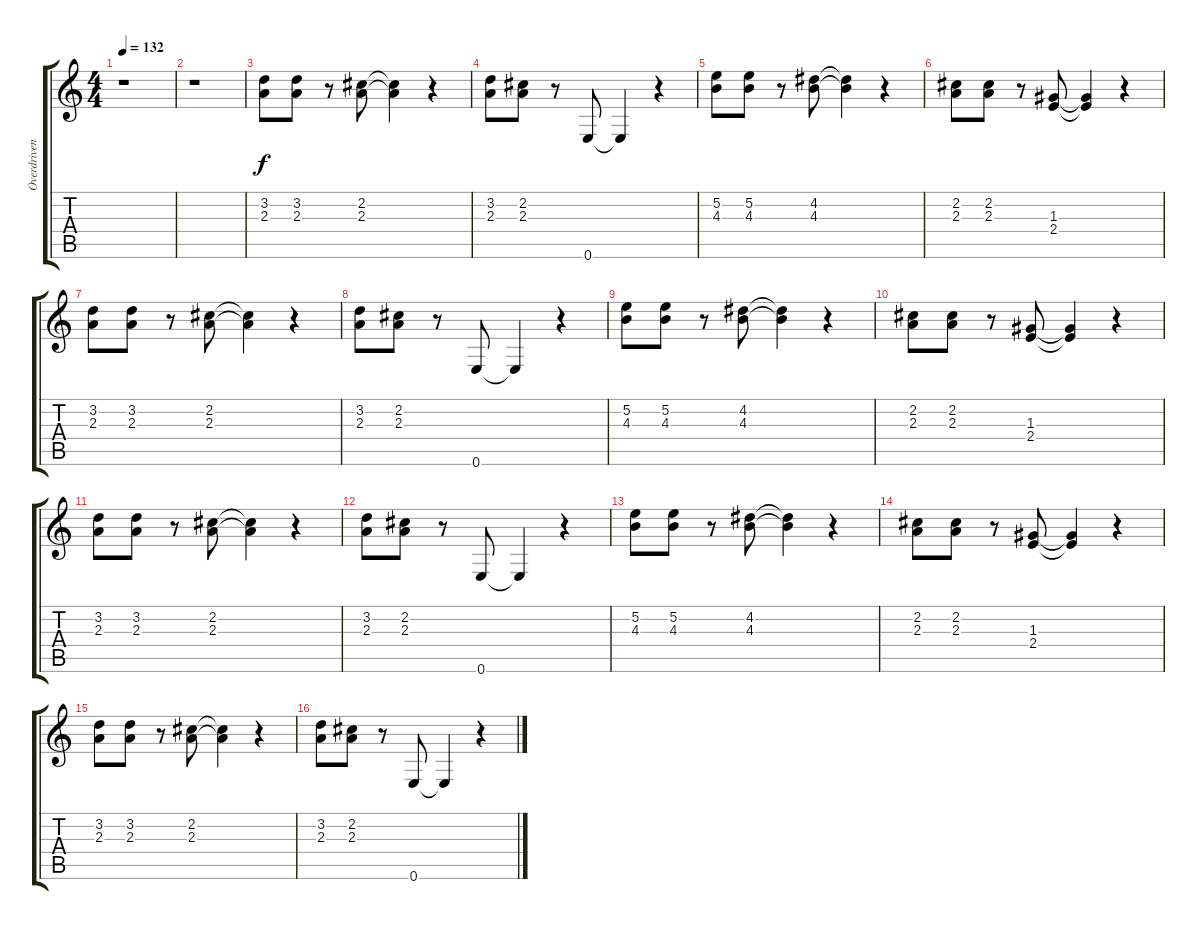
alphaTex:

\track ("Overdriven Guitar" "Overdriven") {instrument overdrivenguitar}
\staff {score tabs}
\tuning (E4 B3 G3 D3 A2 E2) {hide}
\ts (4 4)
\tempo 132
\clef g2
\ks c
r.1{dy f instrument overdrivenguitar} |
r.1 |
(3.2 2.3).8 (3.2 2.3).8 r.8 (2.2 2.3).8 (2.2{t} 2.3{t}).4 r.4 |
(3.2 2.3).8 (2.2 2.3).8 r.8 0.6.8 0.6{t}.4 r.4 |
(5.2 4.3).8 (5.2 4.3).8 r.8 (4.2 4.3).8 (4.2{t} 4.3{t}).4 r.4 |
(2.2 2.3).8 (2.2 2.3).8 r.8 (1.3 2.4).8 (1.3{t} 2.4{t}).4 r.4 |
(3.2 2.3).8 (3.2 2.3).8 r.8 (2.2 2.3).8 (2.2{t} 2.3{t}).4 r.4 |
(3.2 2.3).8 (2.2 2.3).8 r.8 0.6.8 0.6{t}.4 r.4 |
(5.2 4.3).8 (5.2 4.3).8 r.8 (4.2 4.3).8 (4.2{t} 4.3{t}).4 r.4 |
(2.2 2.3).8 (2.2 2.3).8 r.8 (1.3 2.4).8 (1.3{t} 2.4{t}).4 r.4 |
(3.2 2.3).8 (3.2 2.3).8 r.8 (2.2 2.3).8 (2.2{t} 2.3{t}).4 r.4 |
(3.2 2.3).8 (2.2 2.3).8 r.8 0.6.8 0.6{t}.4 r.4 |
(5.2 4.3).8 (5.2 4.3).8 r.8 (4.2 4.3).8 (4.2{t} 4.3{t}).4 r.4 |
(2.2 2.3).8 (2.2 2.3).8 r.8 (1.3 2.4).8 (1.3{t} 2.4{t}).4 r.4 |
(3.2 2.3).8 (3.2 2.3).8 r.8 (2.2 2.3).8 (2.2{t} 2.3{t}).4 r.4 |
(3.2 2.3).8 (2.2 2.3).8 r.8 0.6.8 0.6{t}.4 r.4
